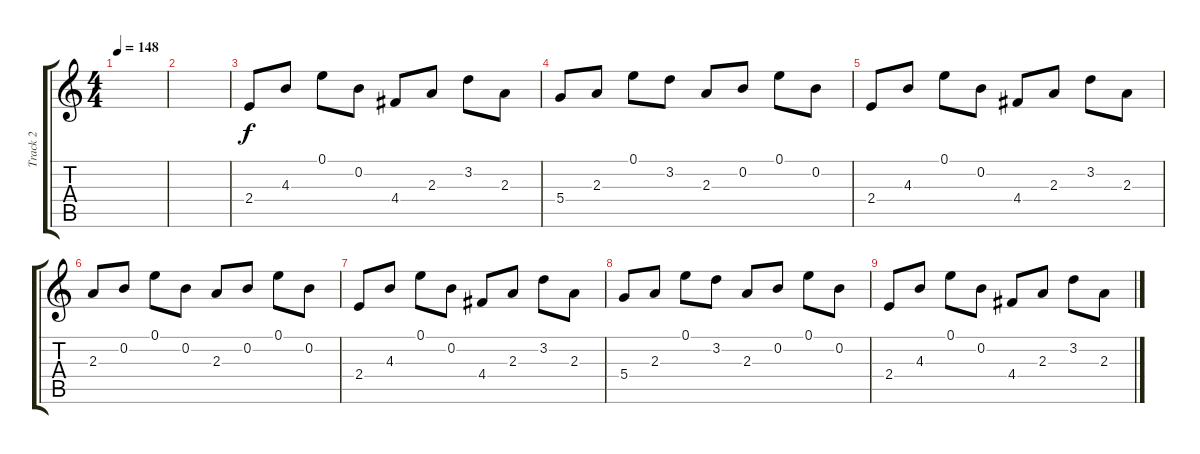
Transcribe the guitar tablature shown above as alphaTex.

\track ("Track 2" "Track 2") {instrument distortionguitar}
\staff {score tabs}
\tuning (E4 B3 G3 D3 A2 E2) {hide}
\ts (4 4)
\tempo 148
\clef g2
\ks c
|
|
2.4.8{instrument electricguitarclean} 4.3.8 0.1.8 0.2.8 4.4.8 2.3.8 3.2.8 2.3.8 |
5.4.8 2.3.8 0.1.8 3.2.8 2.3.8 0.2.8 0.1.8 0.2.8 |
2.4.8 4.3.8 0.1.8 0.2.8 4.4.8 2.3.8 3.2.8 2.3.8 |
2.3.8 0.2.8 0.1.8 0.2.8 2.3.8 0.2.8 0.1.8 0.2.8 |
2.4.8 4.3.8 0.1.8 0.2.8 4.4.8 2.3.8 3.2.8 2.3.8 |
5.4.8 2.3.8 0.1.8 3.2.8 2.3.8 0.2.8 0.1.8 0.2.8 |
2.4.8 4.3.8 0.1.8 0.2.8 4.4.8 2.3.8 3.2.8 2.3.8
